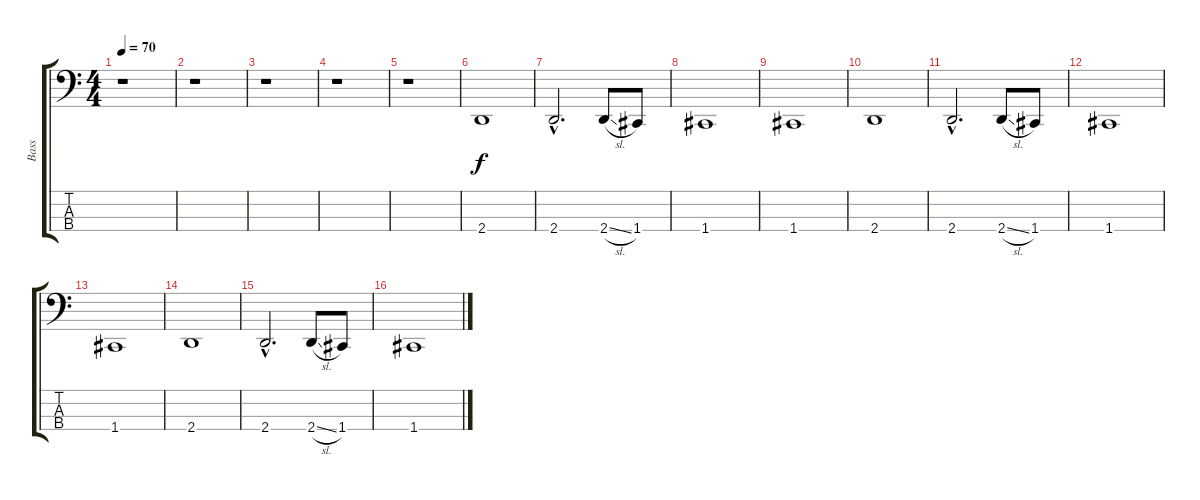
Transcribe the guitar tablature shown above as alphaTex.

\track ("Bass" "Bass") {instrument electricbasspick}
\staff {score tabs}
\tuning (Eb2 Bb1 F1 C1) {hide}
\ts (4 4)
\tempo 70
\clef f4
\ks c
r.1{dy f} |
r.1 |
r.1 |
r.1 |
r.1 |
2.4.1 |
2.4{hac}.2{d} 2.4{sl}.8 1.4.8 |
1.4.1 |
1.4.1 |
2.4.1 |
2.4{hac}.2{d} 2.4{sl}.8 1.4.8 |
1.4.1 |
1.4.1 |
2.4.1 |
2.4{hac}.2{d} 2.4{sl}.8 1.4.8 |
1.4.1
